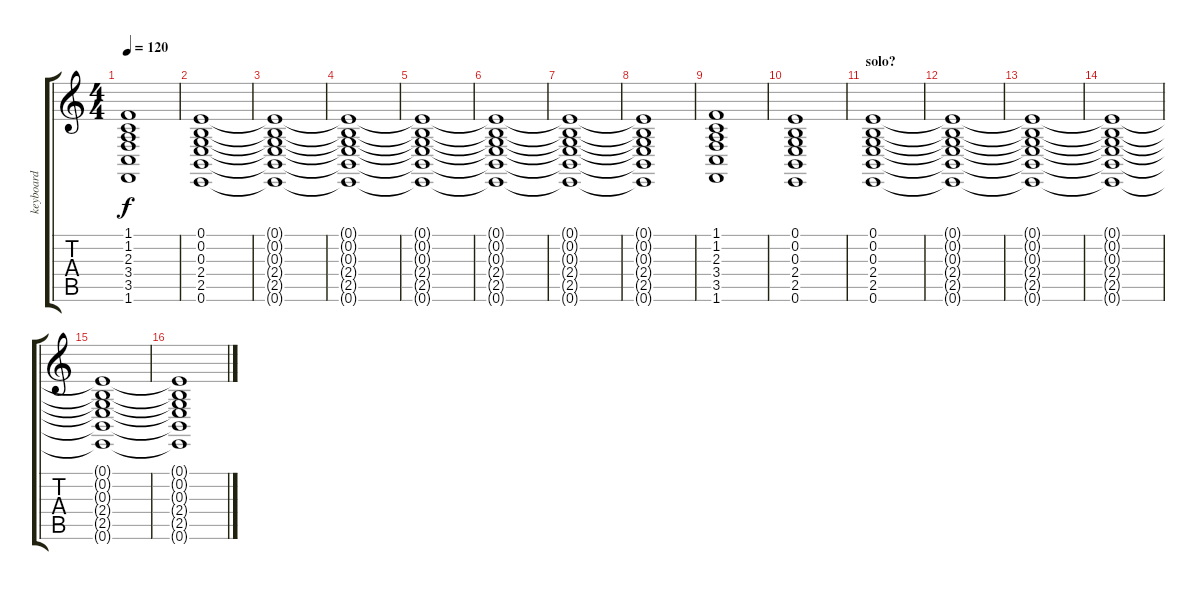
\track ("keyboard" "keyboard") {instrument lead1square}
\staff {score tabs}
\tuning (E4 B3 G3 D3 A2 E2) {hide}
\ts (4 4)
\tempo 120
\clef g2
\ks c
(1.1 1.2 2.3 3.4 3.5 1.6).1{dy f} |
(0.1 0.2 0.3 2.4 2.5 0.6).1 |
(0.1{t} 0.2{t} 0.3{t} 2.4{t} 2.5{t} 0.6{t}).1 |
(0.1{t} 0.2{t} 0.3{t} 2.4{t} 2.5{t} 0.6{t}).1 |
(0.1{t} 0.2{t} 0.3{t} 2.4{t} 2.5{t} 0.6{t}).1 |
(0.1{t} 0.2{t} 0.3{t} 2.4{t} 2.5{t} 0.6{t}).1 |
(0.1{t} 0.2{t} 0.3{t} 2.4{t} 2.5{t} 0.6{t}).1 |
(0.1{t} 0.2{t} 0.3{t} 2.4{t} 2.5{t} 0.6{t}).1 |
(1.1 1.2 2.3 3.4 3.5 1.6).1 |
(0.1 0.2 0.3 2.4 2.5 0.6).1 |
\section ("" "solo?")
(0.1 0.2 0.3 2.4 2.5 0.6).1{volume 5} |
(0.1{t} 0.2{t} 0.3{t} 2.4{t} 2.5{t} 0.6{t}).1 |
(0.1{t} 0.2{t} 0.3{t} 2.4{t} 2.5{t} 0.6{t}).1 |
(0.1{t} 0.2{t} 0.3{t} 2.4{t} 2.5{t} 0.6{t}).1 |
(0.1{t} 0.2{t} 0.3{t} 2.4{t} 2.5{t} 0.6{t}).1 |
(0.1{t} 0.2{t} 0.3{t} 2.4{t} 2.5{t} 0.6{t}).1
